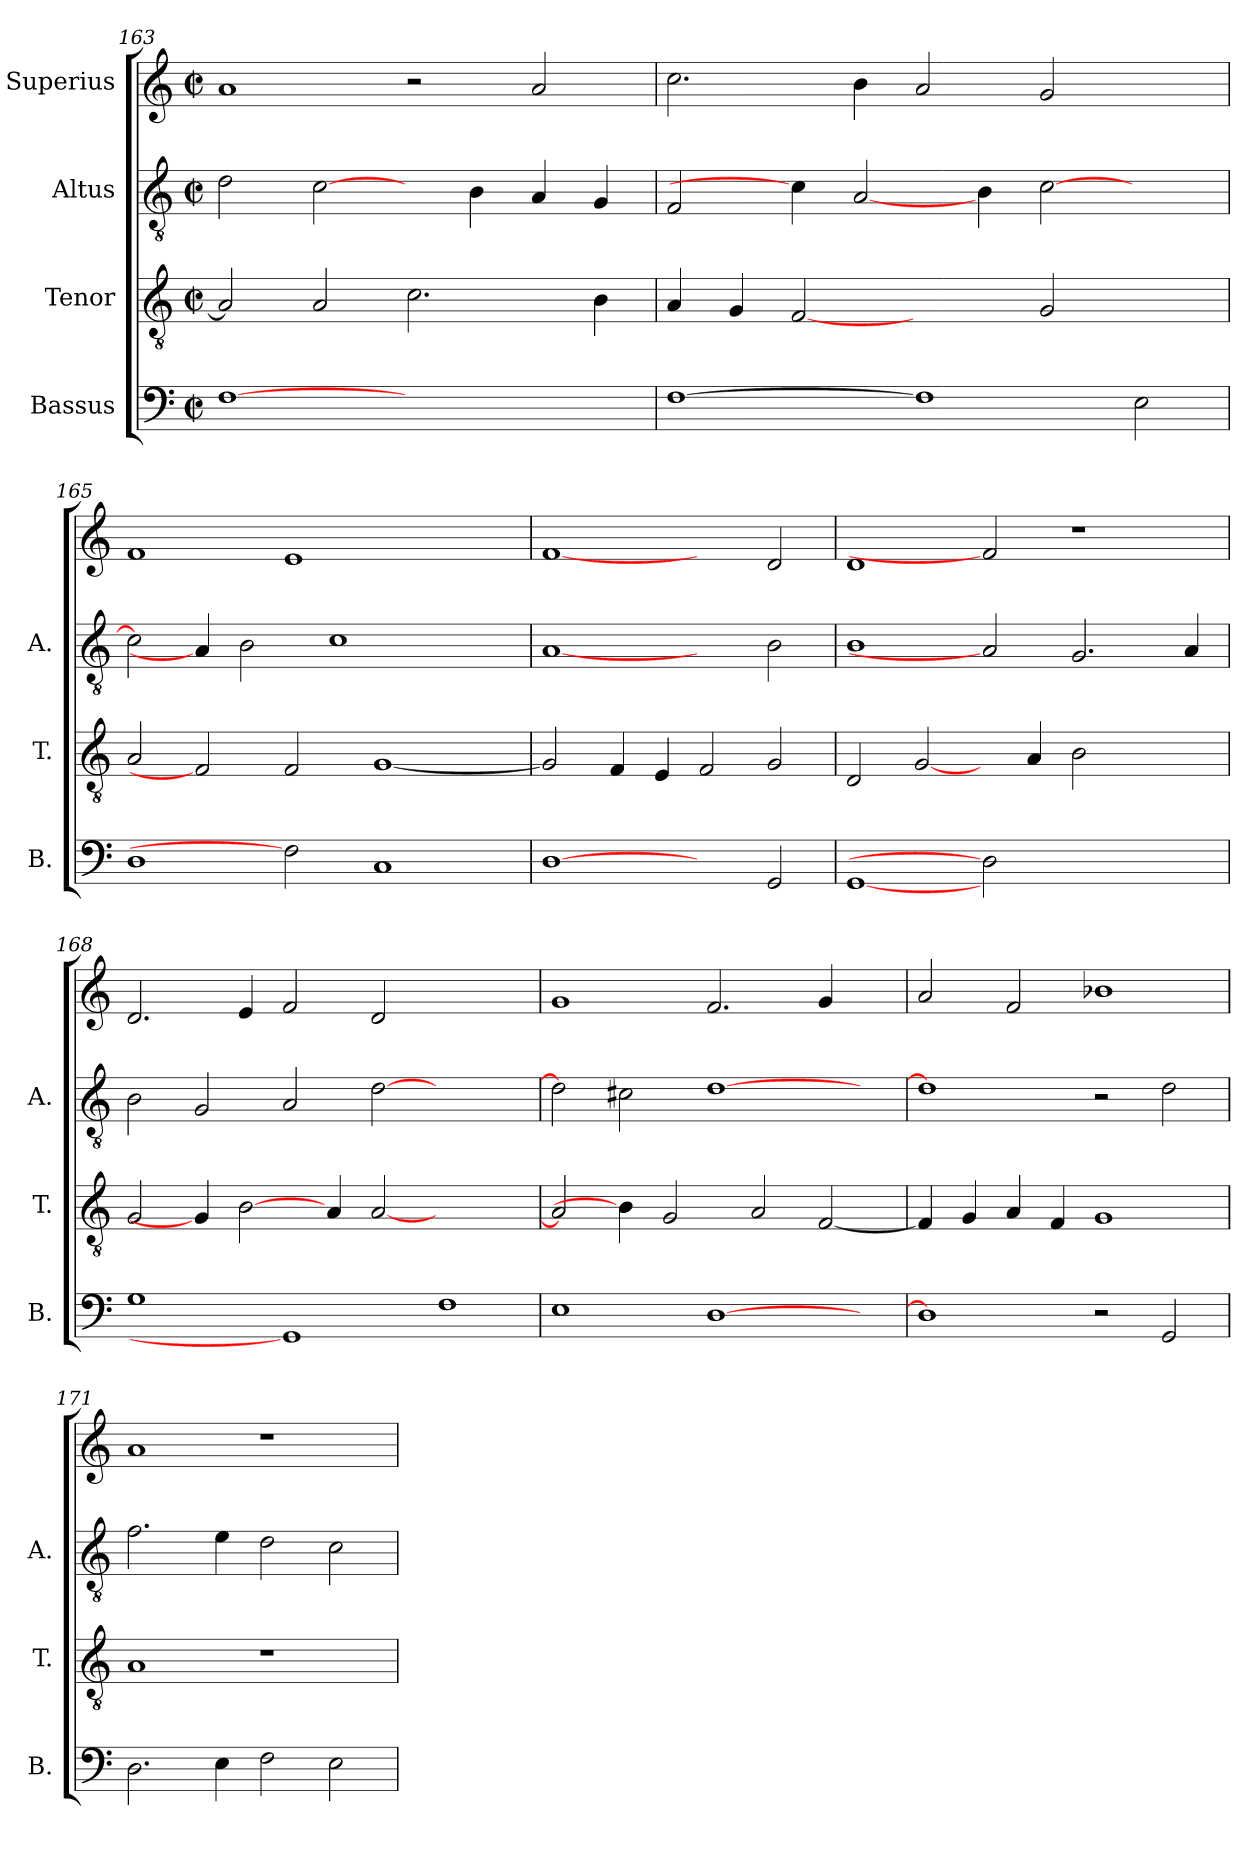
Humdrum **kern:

**kern	**kern	**kern	**kern
*part4	*part3	*part2	*part1
*staff4	*staff3	*staff2	*staff1
*I"Bassus	*I"Tenor	*I"Altus	*I"Superius
*I'B.	*I'T.	*I'A.	*
*clefF4	*clefGv2	*clefGv2	*clefG2
*	*ITrd7c12	*ITrd7c12	*
*k[]	*k[]	*k[]	*k[]
*C:	*C:	*C:	*C:
*M2/2	*M2/2	*M2/2	*M2/2
*met(c|)	*met(c|)	*met(c|)	*met(c|)
=163	=163	=163	=163
[1Fi	2AAi/]	2Di\	1ai
.	2AAi/	[2Ci\	.
1ryy	2.Ci\	4ryy	2r
.	.	4BBi\	.
.	.	4AAi/	2ai/
.	4BBi\	4GGi/	.
=164	=164	=164	=164
[1Fi	4AAi/	2FFi/	2.cci\
.	4GGi/	.	.
.	[2FFi	4Ci\]	.
.	.	[2AAi/	4bi\
1Fi]	2ryy	.	2ai/
.	.	4BBi\	.
.	2GGi/	[>2Ci\	2gi/
2Ei\	2ryy	2ryy	2ryy
=165	=165	=165	=165
1Di	2AAi/	2Ci\]	1fi
.	2FFi]	4AAi/]	.
.	.	2BBi\	.
2Fi]	2FFi/	.	1ei
.	.	1Ci	.
1Ci	[<1GGi	.	.
.	.	.	2ryy
.	.	4ryy	.
!!LO:LB:g=z
=166	=166	=166	=166
[1Di	2GGi/]	[1AAi	[1fi
.	4FFi/	.	.
.	4EEi/	.	.
2ryy	2FFi/	2ryy	2ryy
2GGi/	2GGi/	2BBi\	2di/
=167	=167	=167	=167
[1GGi	2DDi/	1BBi	1di
.	[2GGi/	.	.
2Di]	4ryy	2AAi]	2fi]
.	4AAi/	.	.
1ryy	2BBi\	2.GGi/	1r
.	2ryy	.	.
.	.	4AAi/	.
=168	=168	=168	=168
1Gi	2GGi/	2BBi\	2.di/
.	4GGi/]	2GGi/	.
.	[2BBi\	.	4ei/
1GGi]	.	2AAi/	2fi/
.	4AAi/	.	.
.	[<2AAi/	[>2Di\	2di/
1Fi	1ryy	1ryy	1ryy
=169	=169	=169	=169
1Ei	2AAi/]	2Di\]	1gi
.	4BBi\]	2C#Xi\	.
.	2GGi/	.	.
[>1Di	.	[>1Di	2.fi/
.	2AAi/	.	.
.	[<2FFi/	.	4gi/
4ryy	.	4ryy	4ryy
=170	=170	=170	=170
1Di]	4FFi/]	1Di]	2ai/
.	4GGi/	.	.
.	4AAi/	.	2fi/
.	4FFi/	.	.
2r	1GGi	2r	1b-Xi
2GGi/	.	2Di\	.
!!LO:LB:g=z
=171	=171	=171	=171
2.Di\	1AAi	2.Fi\	1ai
4Ei\	.	4Ei\	.
2Fi\	1r	2Di\	1r
2Ei\	.	2Ci\	.
=	=	=	=
*-	*-	*-	*-
